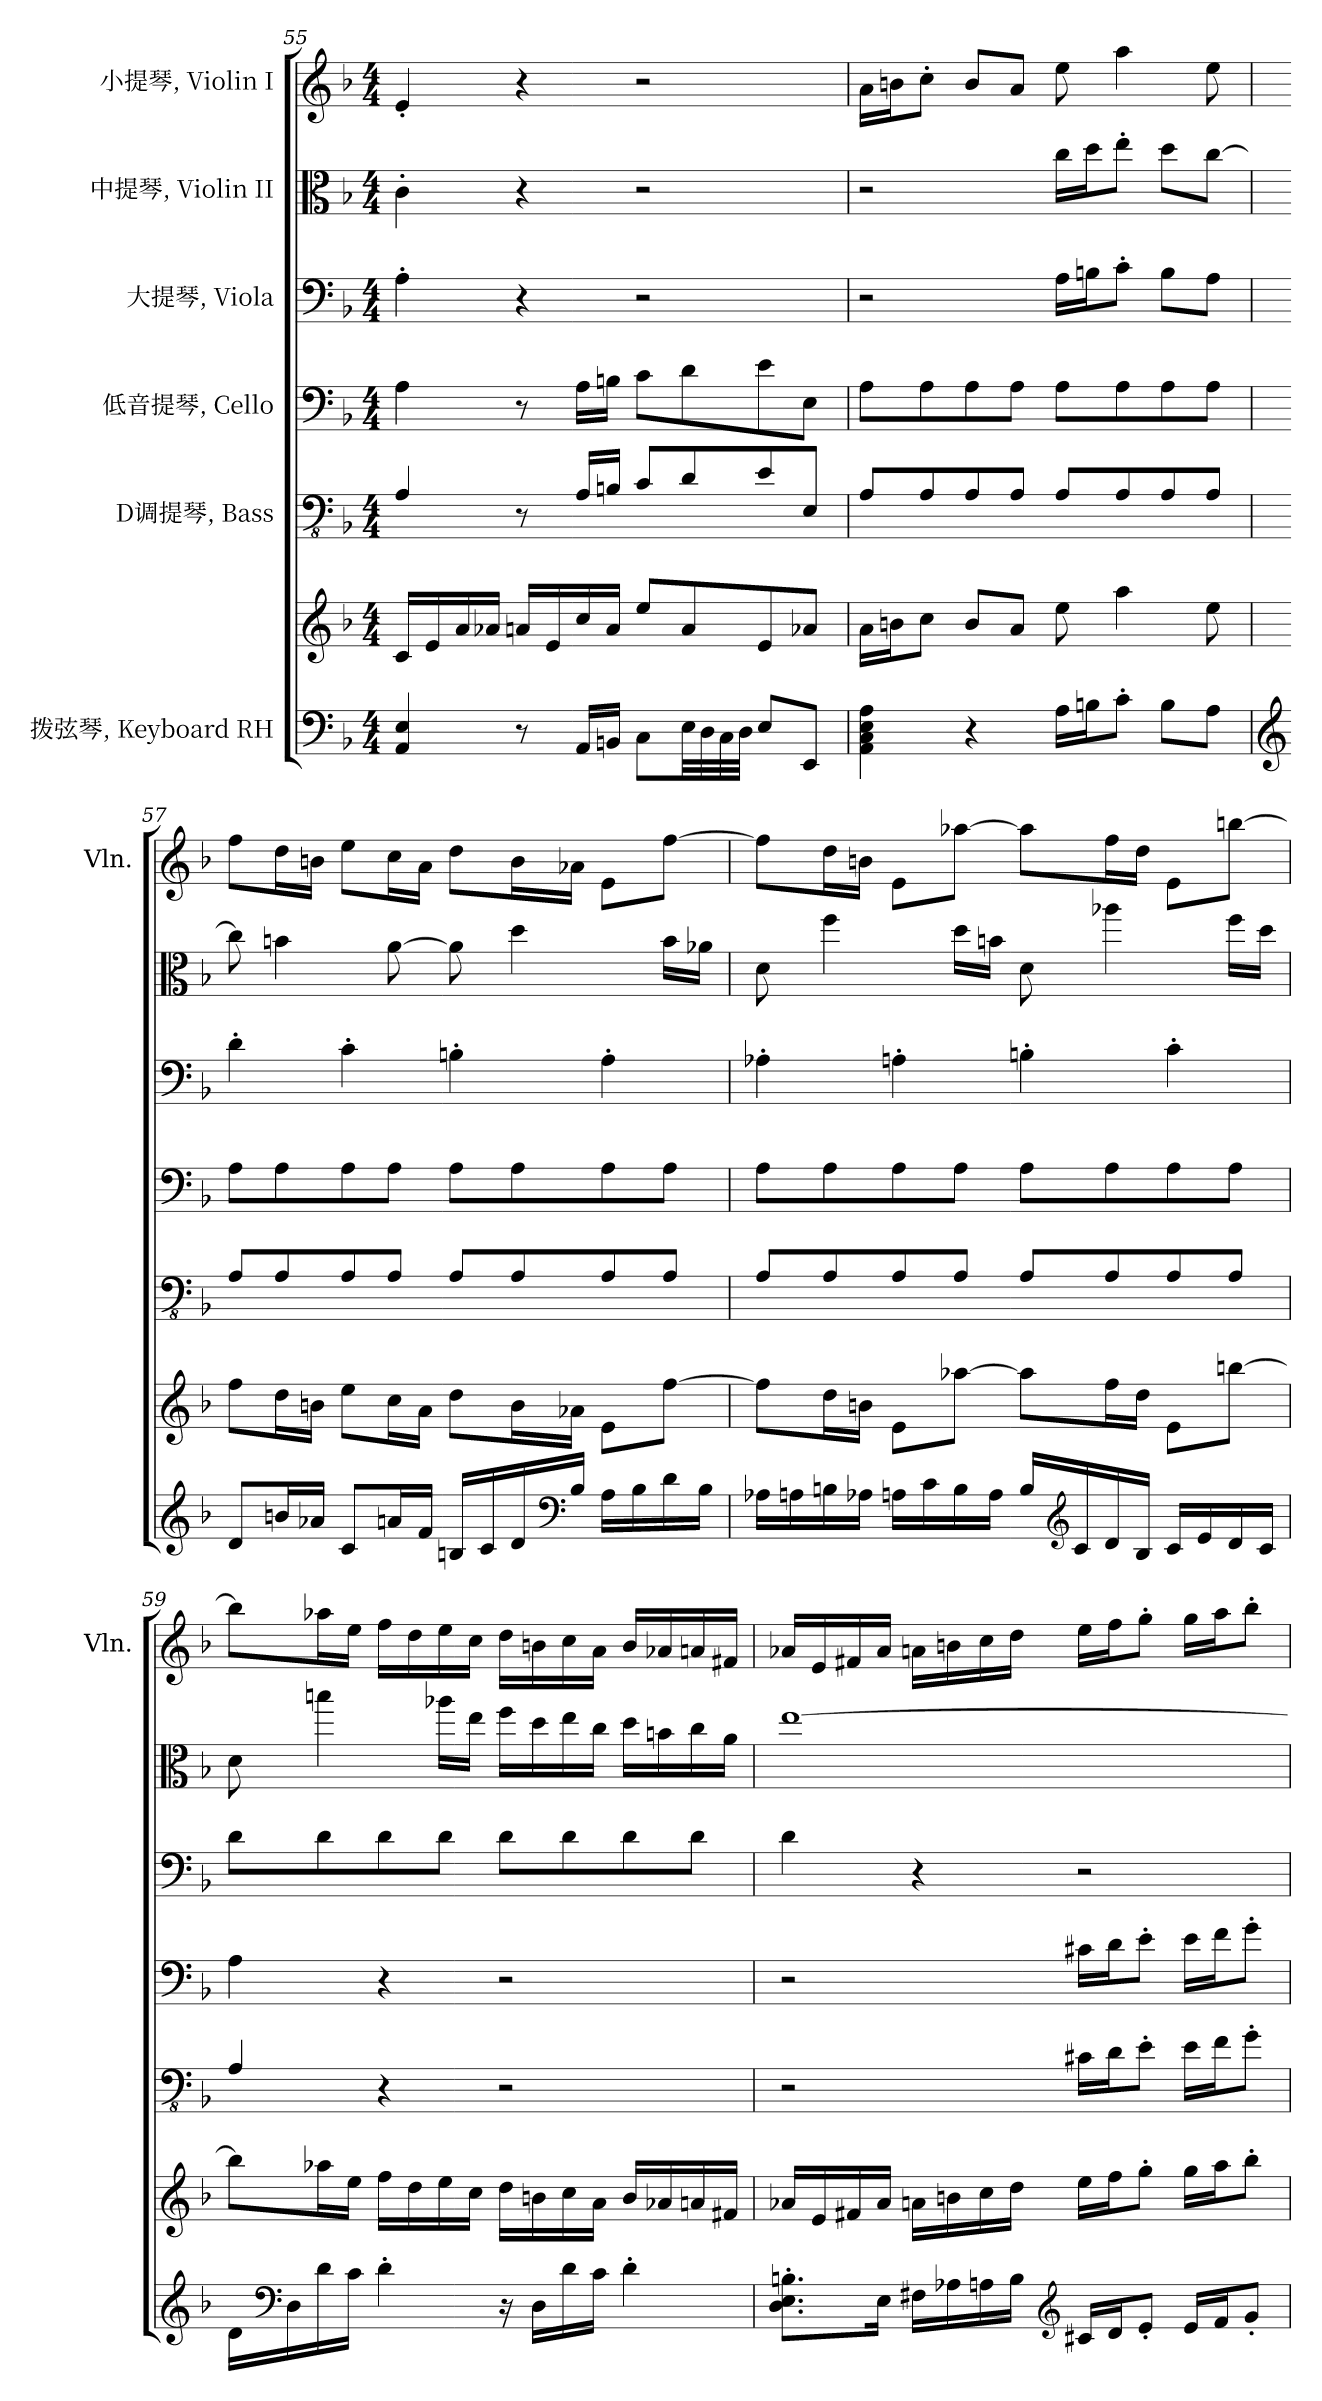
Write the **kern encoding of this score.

**kern	**kern	**kern	**kern	**kern	**kern	**kern
*part6	*part6	*part5	*part4	*part3	*part2	*part1
*staff7	*staff6	*staff5	*staff4	*staff3	*staff2	*staff1
*I"拨弦琴, Keyboard RH	*	*I"D调提琴, Bass	*I"低音提琴, Cello	*I"大提琴, Viola	*I"中提琴, Violin II	*I"小提琴, Violin I
*	*	*	*	*	*	*I'Vln.
*clefF4	*clefG2	*clefFv4	*clefF4	*clefF4	*clefC3	*clefG2
*	*	*ITrd7c12	*ITrd7c12	*	*	*
*k[b-]	*k[b-]	*k[b-]	*k[b-]	*k[b-]	*k[b-]	*k[b-]
*M4/4	*M4/4	*M4/4	*M4/4	*M4/4	*M4/4	*M4/4
=55	=55	=55	=55	=55	=55	=55
4AA/ 4E/	16c/LL	4AAA/	4AA\	4A'\	4c'\	4e'/
.	16e/	.	.	.	.	.
.	16a/	.	.	.	.	.
.	16a-X/JJ	.	.	.	.	.
8r	16an/LL	8r	8r	4r	4r	4r
.	16e/	.	.	.	.	.
16AA/LL	16cc/	16AAA/LL	16AA\LL	.	.	.
16BBn/JJ	16a/JJ	16BBBn/JJ	16BBn\JJ	.	.	.
8C\L	8ee/L	8CC/L	8C\L	2r	2r	2r
32E\LL	8a/	8DD/	8D\	.	.	.
32D\	.	.	.	.	.	.
32C\	.	.	.	.	.	.
32D\JJJ	.	.	.	.	.	.
8E/L	8e/	8EE/	8E\	.	.	.
8EE/J	8a-X/J	8EEE/J	8EE\J	.	.	.
!!LO:PB:g=z
=56	=56	=56	=56	=56	=56	=56
4AA\ 4C\ 4E\ 4A\	16a\LL	8AAA/L	8AA\L	2r	2r	16a\LL
.	16bn\J	.	.	.	.	16bn\J
.	8cc\J	8AAA/	8AA\	.	.	8cc'\J
4r	8b/L	8AAA/	8AA\	.	.	8b/L
.	8a/J	8AAA/J	8AA\J	.	.	8a/J
16A\LL	8ee\	8AAA/L	8AA\L	16A\LL	16cc\LL	8ee\
16Bn\J	.	.	.	16Bn\J	16dd\J	.
8c'\J	4aa\	8AAA/	8AA\	8c'\J	8ee'\J	4aa\
8B\L	.	8AAA/	8AA\	8B\L	8dd\L	.
8A\J	8ee\	8AAA/J	8AA\J	8A\J	[8cc\J	8ee\
=57	=57	=57	=57	=57	=57	=57
*clefG2	*	*	*	*	*	*
8d/L	8ff\L	8AAA/L	8AA\L	4d'\	8cc\]	8ff\L
16bn/L	16dd\L	8AAA/	8AA\	.	4bn\	16dd\L
16a-X/JJ	16bn\JJ	.	.	.	.	16bn\JJ
8c/L	8ee\L	8AAA/	8AA\	4c'\	.	8ee\L
16an/L	16cc\L	8AAA/J	8AA\J	.	[8a\	16cc\L
16f/JJ	16a\JJ	.	.	.	.	16a\JJ
16Bn/LL	8dd\L	8AAA/L	8AA\L	4Bn'\	8a\]	8dd\L
16c/	.	.	.	.	.	.
16d/	16b\L	8AAA/	8AA\	.	4dd\	16b\L
*clefF4	*	*	*	*	*	*
16B/JJ	16a-X\JJ	.	.	.	.	16a-X\JJ
16A\LL	8e\L	8AAA/	8AA\	4A'\	.	8e\L
16B\	.	.	.	.	.	.
16d\	[8ff\J	8AAA/J	8AA\J	.	16b\LL	[8ff\J
16B\JJ	.	.	.	.	16a-X\JJ	.
!!LO:PB:g=z
=58	=58	=58	=58	=58	=58	=58
16A-X\LL	8ff\L]	8AAA/L	8AA\L	4A-X'\	8d\	8ff\L]
16An\	.	.	.	.	.	.
16Bn\	16dd\L	8AAA/	8AA\	.	4ff\	16dd\L
16A-X\JJ	16bn\JJ	.	.	.	.	16bn\JJ
16An\LL	8e\L	8AAA/	8AA\	4An'\	.	8e\L
16c\	.	.	.	.	.	.
16B\	[8aa-X\J	8AAA/J	8AA\J	.	16dd\LL	[8aa-X\J
16A\JJ	.	.	.	.	16bn\JJ	.
16B/LL	8aa-\L]	8AAA/L	8AA\L	4Bn'\	8d\	8aa-\L]
*clefG2	*	*	*	*	*	*
16c/	.	.	.	.	.	.
16d/	16ff\L	8AAA/	8AA\	.	4aa-X\	16ff\L
16B/JJ	16dd\JJ	.	.	.	.	16dd\JJ
16c/LL	8e\L	8AAA/	8AA\	4c'\	.	8e\L
16e/	.	.	.	.	.	.
16d/	[8bbn\J	8AAA/J	8AA\J	.	16ff\LL	[8bbn\J
16c/JJ	.	.	.	.	16dd\JJ	.
!!LO:PB:g=z
=59	=59	=59	=59	=59	=59	=59
16d\LL	8bb\L]	4AAA/	4AA\	8d\L	8d\	8bb\L]
*clefF4	*	*	*	*	*	*
16D\	.	.	.	.	.	.
16d\	16aa-X\L	.	.	8d\	4bbn\	16aa-X\L
16c\JJ	16ee\JJ	.	.	.	.	16ee\JJ
4d'\	16ff\LL	4r	4r	8d\	.	16ff\LL
.	16dd\	.	.	.	.	16dd\
.	16ee\	.	.	8d\J	16aa-X\LL	16ee\
.	16cc\JJ	.	.	.	16ee\JJ	16cc\JJ
16r	16dd\LL	2r	2r	8d\L	16ff\LL	16dd\LL
16D\LL	16bn\	.	.	.	16dd\	16bn\
16d\	16cc\	.	.	8d\	16ee\	16cc\
16c\JJ	16a\JJ	.	.	.	16cc\JJ	16a\JJ
4d'\	16b/LL	.	.	8d\	16dd\LL	16b/LL
.	16a-X/	.	.	.	16bn\	16a-X/
.	16an/	.	.	8d\J	16cc\	16an/
.	16f#X/JJ	.	.	.	16a\JJ	16f#X/JJ
!!LO:PB:g=z
=60	=60	=60	=60	=60	=60	=60
8.D\' 8.E\' 8.Bn\'L	16a-X/LL	2r	2r	4d\	[1ee	16a-X/LL
.	16e/	.	.	.	.	16e/
.	16f#X/	.	.	.	.	16f#X/
16E\Jk	16a-/JJ	.	.	.	.	16a-/JJ
16F#X\LL	16an\LL	.	.	4r	.	16an\LL
16A-X\	16bn\	.	.	.	.	16bn\
16An\	16cc\	.	.	.	.	16cc\
16B\JJ	16dd\JJ	.	.	.	.	16dd\JJ
*clefG2	*	*	*	*	*	*
16c#X/LL	16ee\LL	16CC#X\LL	16C#X\LL	2r	.	16ee\LL
16d/J	16ff\J	16DD\J	16D\J	.	.	16ff\J
8e'/J	8gg'\J	8EE'\J	8E'\J	.	.	8gg'\J
16e/LL	16gg\LL	16EE\LL	16E\LL	.	.	16gg\LL
16f/J	16aa\J	16FF\J	16F\J	.	.	16aa\J
8g'/J	8bb-'\J	8GG'\J	8G'\J	.	.	8bb-'\J
=	=	=	=	=	=	=
*-	*-	*-	*-	*-	*-	*-
